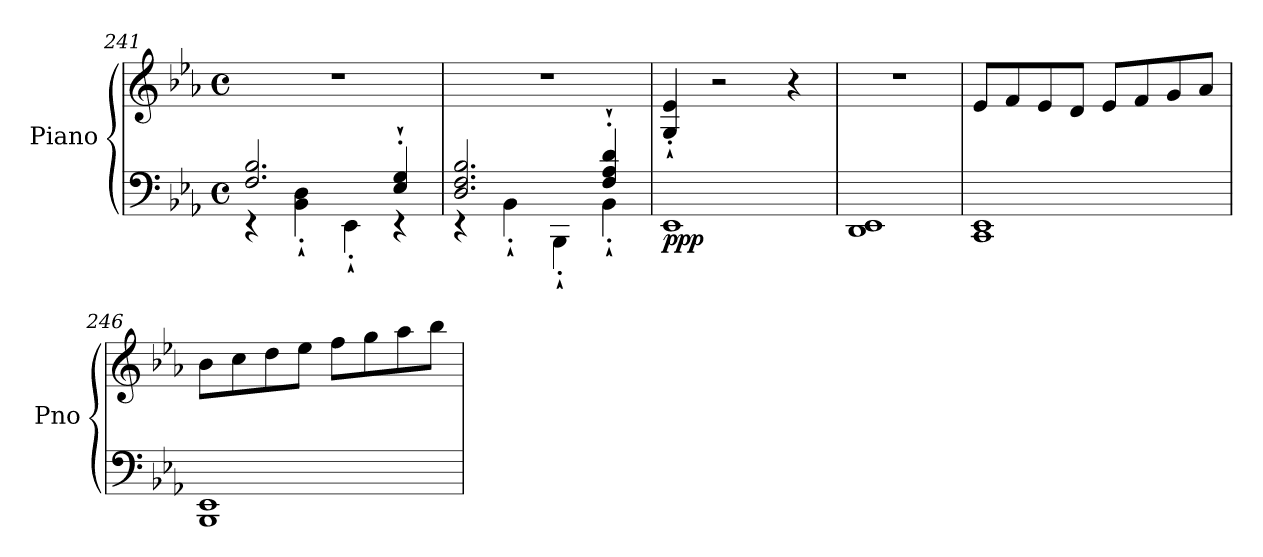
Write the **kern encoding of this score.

**kern	**kern	**dynam
*part1	*part1	*part1
*staff2	*staff1	*staff1/2
*I"Piano	*	*
*I'Pno	*	*
*clefF4	*clefG2	*
*k[b-e-a-]	*k[b-e-a-]	*
*M4/4	*M4/4	*
*met(c)	*met(c)	*
=241	=241	=241
*^	*	*
2.F/ 2.B-/	4rEE	1r	.
.	4BB-\'` 4D\'`	.	.
.	4EE-'`\	.	.
4E-/'` 4G/'`	4rEE	.	.
=242	=242	=242	=242
!	!	!	!LO:DY:b
2.D/ 2.F/ 2.B-/	4rEE	1r	other-dynamics
.	4BB-'`\	.	.
.	4BBB-'`\	.	.
4F/'` 4A-/'` 4d/'`	4BB-'`\	.	.
=243	=243	=243	=243
!	!	!	!LO:DY:b=2
!	!	!	!LO:DY:n=1:b
*v	*v	*	*
1EE-	4G/'` 4e-/'`	pp p
.	2r	.
.	4r	.
=244	=244	=244
1DD 1EE-	1r	.
=245	=245	=245
!	!	!LO:DY:b
1CC 1EE-	8e-/L	other-dynamics
.	8f/	.
.	8e-/	.
.	8d/J	.
.	8e-/L	.
.	8f/	.
.	8g/	.
.	8a-/J	.
!!LO:LB:g=z
=246	=246	=246
1BBB- 1EE-	8b-\L	.
.	8cc\	.
.	8dd\	.
.	8ee-\J	.
.	8ff\L	.
.	8gg\	.
.	8aa-\	.
.	8bb-\J	.
=	=	=
*-	*-	*-
